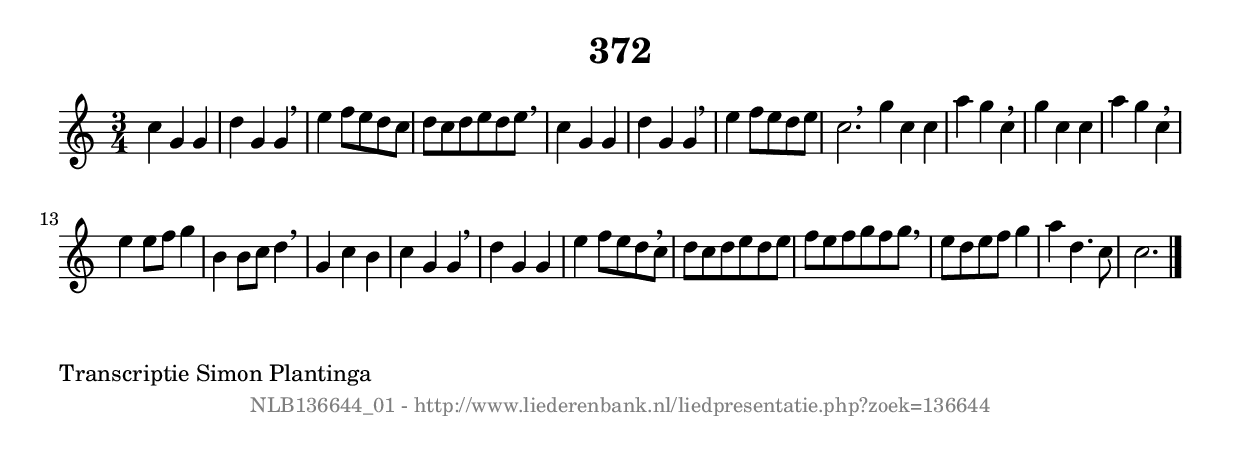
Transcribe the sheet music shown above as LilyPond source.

%
% produced by wce2krn 1.64 (7 June 2014)
%
\version"2.16"
#(append! paper-alist '(("long" . (cons (* 210 mm) (* 2000 mm)))))
#(set-default-paper-size "long")
sb = {\breathe}
mBreak = {\breathe }
bBreak = {\breathe }
x = {\once\override NoteHead #'style = #'cross }
gl=\glissando
itime={\override Staff.TimeSignature #'stencil = ##f }
ficta = {\once\set suggestAccidentals = ##t}
fine = {\once\override Score.RehearsalMark #'self-alignment-X = #1 \mark \markup {\italic{Fine}}}
dc = {\once\override Score.RehearsalMark #'self-alignment-X = #1 \mark \markup {\italic{D.C.}}}
dcf = {\once\override Score.RehearsalMark #'self-alignment-X = #1 \mark \markup {\italic{D.C. al Fine}}}
dcc = {\once\override Score.RehearsalMark #'self-alignment-X = #1 \mark \markup {\italic{D.C. al Coda}}}
ds = {\once\override Score.RehearsalMark #'self-alignment-X = #1 \mark \markup {\italic{D.S.}}}
dsf = {\once\override Score.RehearsalMark #'self-alignment-X = #1 \mark \markup {\italic{D.S. al Fine}}}
dsc = {\once\override Score.RehearsalMark #'self-alignment-X = #1 \mark \markup {\italic{D.S. al Coda}}}
pv = {\set Score.repeatCommands = #'((volta "1"))}
sv = {\set Score.repeatCommands = #'((volta "2"))}
tv = {\set Score.repeatCommands = #'((volta "3"))}
qv = {\set Score.repeatCommands = #'((volta "4"))}
xv = {\set Score.repeatCommands = #'((volta #f))}
\header{ tagline = ""
title = "372"
}
\score {{
\key c \major
\relative g'
{
\set melismaBusyProperties = #'()
\time 3/4
\tempo 4=120
\override Score.MetronomeMark #'transparent = ##t
\override Score.RehearsalMark #'break-visibility = #(vector #t #t #f)
c4 g4 g4 | d'4 g,4 g4 \sb | e'4 f8 e8 d8 c8 | d8 c8 d8 e8 d8 e8 \sb | c4 g4 g4 | d'4 g,4 g4 \sb | e'4 f8 e8 d8 e8 | c2. \bar ":|:" \bBreak
g'4 c,4 c4 | a'4 g4 c,4 \sb | g'4 c,4 c4 | a'4 g4 c,4 \sb | e4 e8 f8 g4 | b,4 b8 c8 d4 \sb | g,4 c4 b4 | c4 g4 g4 | \mBreak \bar "|"
d'4 g,4 g4 | e'4 f8 e8 d8 c8 \sb | d8 c8 d8 e8 d8 e8 | f8 e8 f8 g8 f8 g8 \sb | e8 d8 e8 f8 g4 | a4 d,4. c8 | c2. \bar "|."
 }}
 \midi { }
 \layout {
            indent = 0.0\cm
}
}
\markup { \wordwrap-string #" 
Transcriptie Simon Plantinga
"}
\markup { \vspace #0 } \markup { \with-color #grey \fill-line { \center-column { \smaller "NLB136644_01 - http://www.liederenbank.nl/liedpresentatie.php?zoek=136644" } } }
